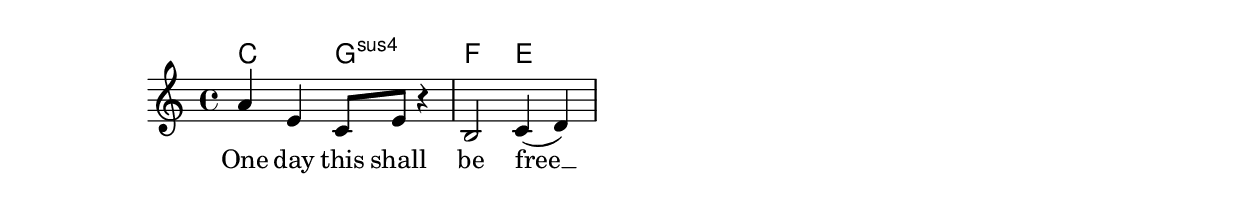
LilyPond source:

%% Do not edit this file; it is auto-generated from LSR http://lsr.dsi.unimi.it
%% This file is in the public domain.
\version "2.11.52"

\header {
  lsrtags = "chords"

  texidoces = "
Al juntar nombres de acorde en cifrado americano, melodía y letra,
obtenemos una hoja guía de acordes o «lead sheet»:

"
  doctitlees = "Hoja guía de acordes o «lead sheet» sencilla"

  texidoc = "
When put together, chord names, a melody, and lyrics form a lead sheet:

"
  doctitle = "Simple lead sheet"
} % begin verbatim
<<
  \chords { c2 g:sus4 f e }
  \relative c'' {
    a4 e c8 e r4
    b2 c4( d)
  }
  \addlyrics { One day this shall be free __ }
>>
